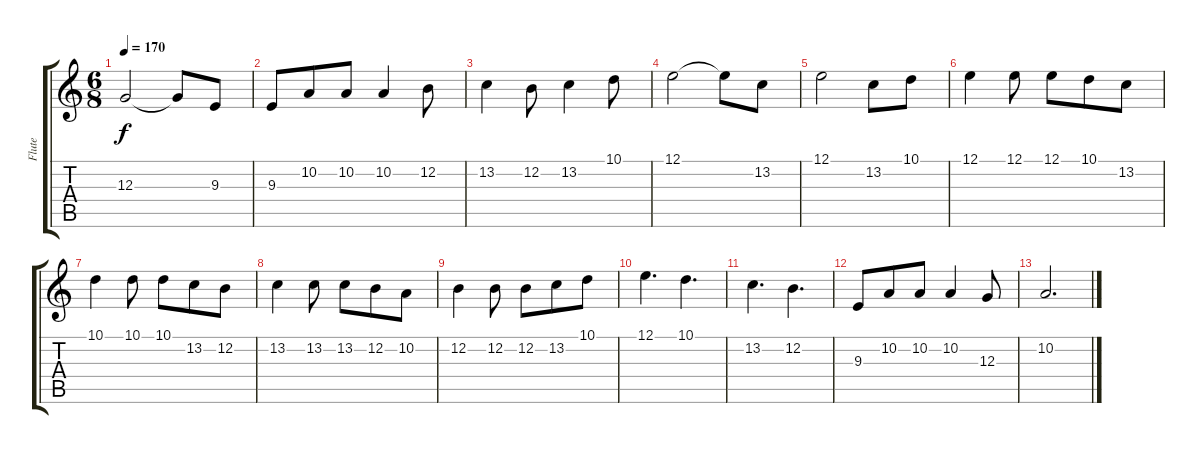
\track ("Flute" "Flute") {instrument flute}
\staff {score tabs}
\tuning (E4 B3 G3 D3 A2 E2) {hide}
\ts (6 8)
\tempo 170
\clef g2
\ks c
12.3.2{dy f} 12.3{t}.8 9.3.8 |
9.3.8 10.2.8 10.2.8 10.2.4 12.2.8 |
13.2.4 12.2.8 13.2.4 10.1.8 |
12.1.2 12.1{t}.8 13.2.8 |
12.1.2 13.2.8 10.1.8 |
12.1.4 12.1.8 12.1.8 10.1.8 13.2.8 |
10.1.4 10.1.8 10.1.8 13.2.8 12.2.8 |
13.2.4 13.2.8 13.2.8 12.2.8 10.2.8 |
12.2.4 12.2.8 12.2.8 13.2.8 10.1.8 |
12.1.4{d} 10.1.4{d} |
13.2.4{d} 12.2.4{d} |
9.3.8 10.2.8 10.2.8 10.2.4 12.3.8 |
10.2.2{d}
